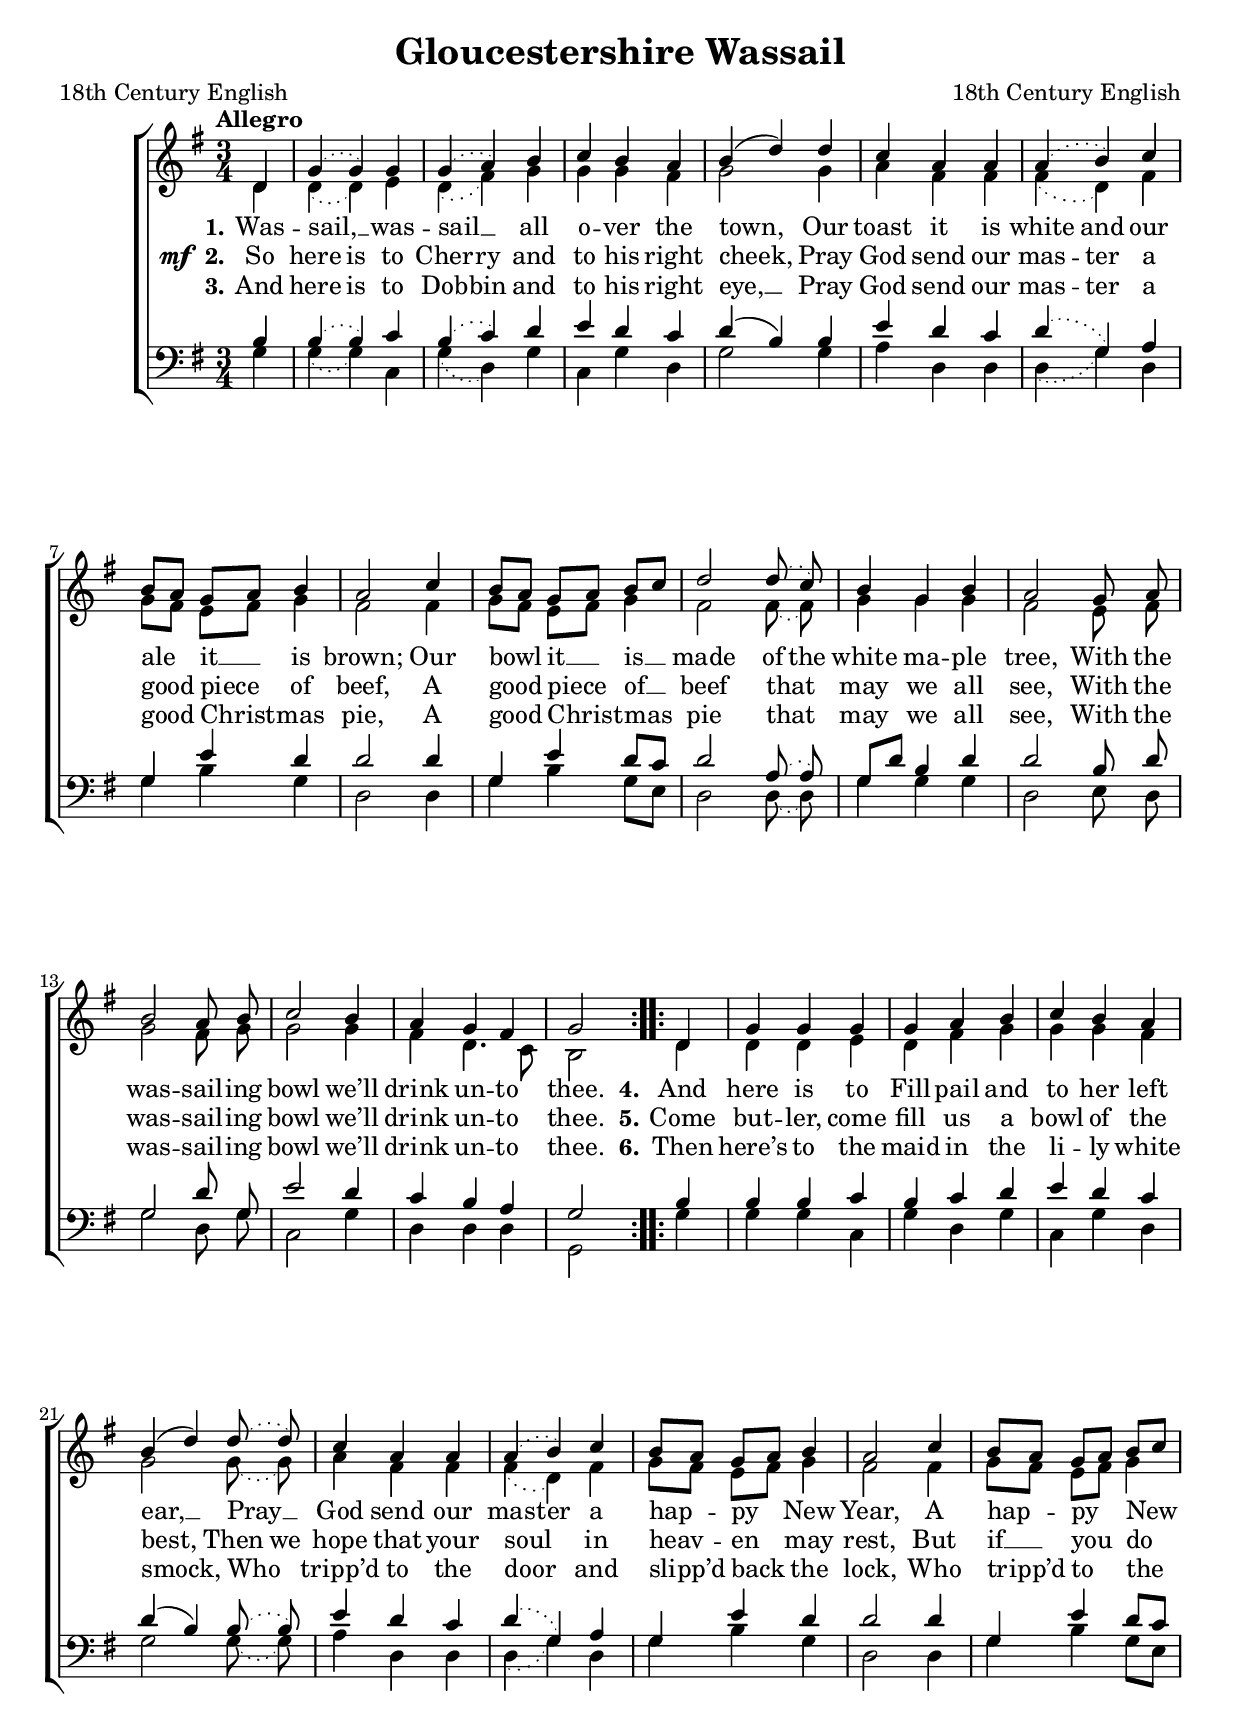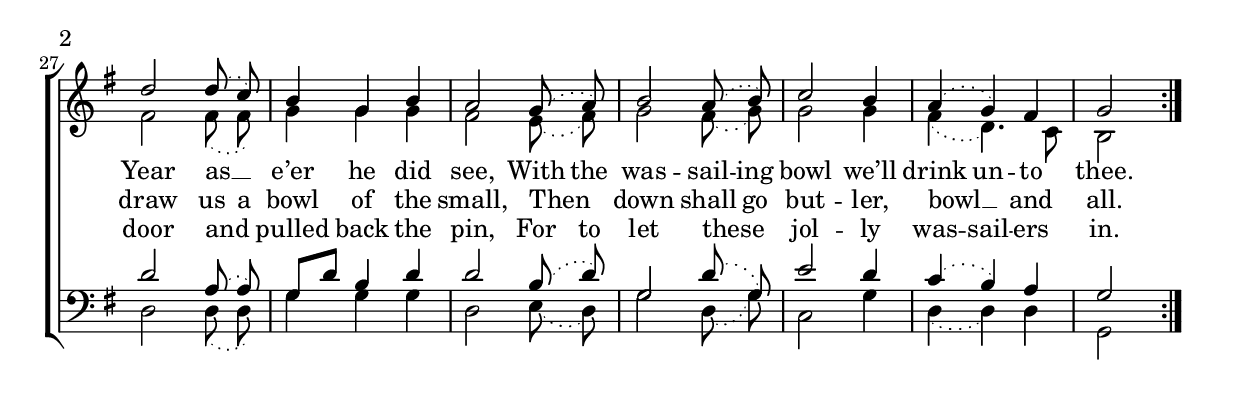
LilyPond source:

\version "2.14.2"
\include "util.ly"
\header {
  title = "Gloucestershire Wassail"
  poet = "18th Century English"
  composer = "18th Century English"
  %arranger = "Arranged by BHB"
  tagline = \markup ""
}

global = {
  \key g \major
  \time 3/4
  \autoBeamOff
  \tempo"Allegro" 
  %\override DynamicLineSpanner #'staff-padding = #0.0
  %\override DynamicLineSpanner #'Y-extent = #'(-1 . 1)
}

sopMusic = \relative c' {
  \repeat volta 2 {
    \partial 4 d4 |
    \slurDotted g4( g) g |
    g( a) b |
    c b a |
    \slurSolid b( d) d4 |
    
    c4 a a |
    \slurDotted a( b) c |
    \slurSolid b8[ a] g[ a] b4 |
    a2 c4 |
    
    b8[ a] g[ a] b[ c] |
    d2 \slurDotted d8\noBeam( c) |
    b4 g b |
    a2 g8\noBeam a |
    
    b2 a8\noBeam b |
    c2 b4 |
    a g fis |
    \partial 2 g2
  }
  
  
  \repeat volta 2 {
    \partial 4 d4 |
    \slurDotted g4 g g |
    g a b |
    c b a |
    \slurSolid b( d) \slurDotted d8( d) |
    
    c4 a a |
    \slurDotted a( b) c |
    \slurSolid b8[ a] g[ a] b4 |
    a2 c4 |
    
    b8[ a] g[ a] b[ c] |
    d2 \slurDotted d8\noBeam( c) |
    b4 g b |
    a2 g8\noBeam( a) |
    
    b2 a8\noBeam( b) |
    c2 b4 |
    a( g) fis |
    \partial 2 g2
  }
}
sopWords = \lyricmode {
  
}

altoMusic = \relative c' {
  d4 |
  \slurDotted d( d) e|
  d( fis) g|
  g g fis |
  g2 g4 |
  
  a4 fis fis |
  fis( d) fis |
  \slurSolid g8[ fis] e[ fis] g4 |
  fis2 fis4 |
  
  g8[ fis] e[ fis] g4 |
  fis2 \slurDotted fis8\noBeam( fis) |
  g4 g g |
  fis2 e8\noBeam fis |
  
  g2 fis8\noBeam g |
  g2 g4 |
  fis d4. c8 |
  b2
  
  
  
  
  d4 |
  \slurDotted d d e|
  d fis g|
  g g fis |
  g2 g8( g) |
  
  a4 fis fis |
  fis( d) fis |
  \slurSolid g8[ fis] e[ fis] g4 |
  fis2 fis4 |
  
  g8[ fis] e[ fis] g4 |
  fis2 \slurDotted fis8\noBeam( fis) |
  g4 g g |
  fis2 e8\noBeam( fis) |
  
  g2 fis8\noBeam( g) |
  g2 g4 |
  fis( d4.) c8 |
  b2
}
altoWords = \lyricmode {
  \dropLyricsIX
  \set stanza = #"1."
  \set ignoreMelismata = ##t
  Was -- sail, __ _ was -- sail __ _ all o -- ver the town, _
  Our toast it is white and our ale _ it __ _ is brown;
  Our bowl _ it __ _ is __ _ made of the white ma -- ple tree,
  With the was -- sail -- ing bowl we’ll drink un -- to thee.
  \unset ignoreMelismata
  
  
  \set stanza = #"  4."
  \set ignoreMelismata = ##t
  And here is to Fill -- pail and to her left ear, __ _
  Pray __ _ God send our mas -- ter a hap -- _ py _ New Year,
  A hap -- _ py _ New _ Year as __ _ e’er he did see,
  With the was -- sail -- ing bowl we’ll drink un -- to thee.
}
altoWordsII = {
  \dropLyricsIX
  \set stanza = \markup{\dynamic"mf " "2."}
  \lyricmode {
  %\markup\italic
    \set ignoreMelismata = ##t
    So here is to Cher -- ry and to his right cheek, _
    Pray God send our mas -- ter a good _ piece _ of beef,
    A good _ piece _ of __ _ beef that _ may we all see,
    With the was -- sail -- ing bowl we’ll drink un -- to thee.
  
    
    \set stanza = #"  5."
    \set ignoreMelismata = ##t
    Come but -- ler, come fill us a bowl of the best, _
    Then we hope that your soul _ in heav -- _ en _ may rest,
    But if __ _ you _ do _ draw us a bowl of the small,
    Then _ down shall go but -- ler, bowl __ _ and all.
  }
}
altoWordsIII = \lyricmode {
  \dropLyricsIX
  \set stanza = #"3."
  \set ignoreMelismata = ##t
  And here is to Dob -- bin and to his right eye, __ _
  Pray God send our mas -- ter a good _ Christ -- _ mas pie,
  A good _ Christ -- _ mas _ pie that _ may we all see,
  With the was -- sail -- ing bowl we’ll drink un -- to thee.
  
  
  \set stanza = #"  6."
  \set ignoreMelismata = ##t
  Then here’s to the maid in the li -- ly white smock, _
  Who _ tripp’d to the door _ and slipp’d _ back _ the lock,
  Who tripp’d _ to _ the _ door and _ pulled back the pin,
  For to let these _ jol -- ly was -- sail -- ers in.
}
altoWordsIV = \lyricmode {
}
altoWordsV = \lyricmode {
}
altoWordsVI = \lyricmode {
}
tenorMusic = \relative c' {
  b4 |
  \slurDotted b( b) c |
  b( c) d |
  e d c |
  \slurSolid d( b) b4 |
  
  \slurDotted
  e4 d c |
  d( g,) a |
  g e' d |
  d2 d4 |
  
  g, e' d8[ c] |
  d2 a8\noBeam( a) |
  g8[ d'] b4 d |
  d2 b8\noBeam d |
  
  g,2 d'8\noBeam g, |
  e'2 d4 |
  c b a |
  g2
  
  
  
  
  b4 |
  \slurDotted b b c |
  b c d |
  e d c |
  \slurSolid d( b) \slurDotted b8( b) |
  
  \slurDotted
  e4 d c |
  d( g,) a |
  g e' d |
  d2 d4 |
  
  g, e' d8[ c] |
  d2 a8\noBeam( a) |
  g8[ d'] b4 d |
  d2 b8\noBeam( d) |
  
  g,2 d'8\noBeam( g,) |
  e'2 d4 |
  c( b) a |
  g2
}
tenorWords = \lyricmode {

}

bassMusic = \relative c {
  g'4 |
  \slurDotted g4( g) c, |
  g'( d) g |
  c, g' d |
  g2 g4 |
  
  a4 d, d |
  d( g) d |
  g b g |
  d2 d4 |
  
  g4 b g8[ e] |
  d2 \slurDotted d8\noBeam( d) |
  g4 g g |
  d2 e8\noBeam d |
  
  g2 d8 g |
  c,2 g'4 |
  d d d |
  g,2
  
  
  
  
  g'4 |
  \slurDotted g4 g c, |
  g' d g |
  c, g' d |
  g2 g8( g) |
  
  a4 d, d |
  d( g) d |
  g b g |
  d2 d4 |
  
  g4 b g8[ e] |
  d2 \slurDotted d8\noBeam( d) |
  g4 g g |
  d2 e8\noBeam( d) |
  
  g2 d8( g) |
  c,2 g'4 |
  d( d) d |
  g,2
}
bassWords = \lyricmode {

}

\score {
  <<
   \new ChoirStaff <<
%    \new Lyrics = sopranos \with { \override VerticalAxisGroup #'nonstaff-relatedstaff-spacing = #'((basic-distance . 1)) }
    \new Staff = women <<
      \new Voice = "sopranos" { \voiceOne << \global \sopMusic>> }
      \new Voice = "altos" { \voiceTwo << \global \altoMusic >> }
    >>
    \new Lyrics \with { alignAboveContext = #"women" \override VerticalAxisGroup #'nonstaff-relatedstaff-spacing = #'((basic-distance . 1))} \lyricsto "sopranos" \sopWords
    \new Lyrics = "altosVI"  \with { alignBelowContext = #"women" } \lyricsto "sopranos" \altoWordsVI
    \new Lyrics = "altosV"  \with { alignBelowContext = #"women" } \lyricsto "sopranos" \altoWordsV
    \new Lyrics = "altosIV"  \with { alignBelowContext = #"women" } \lyricsto "sopranos" \altoWordsIV
    \new Lyrics = "altosIII"  \with { alignBelowContext = #"women" } \lyricsto "sopranos" \altoWordsIII
    \new Lyrics = "altosII"  \with { alignBelowContext = #"women" } \lyricsto "sopranos" \altoWordsII
    \new Lyrics = "altos"  \with { alignBelowContext = #"women" \override VerticalAxisGroup #'nonstaff-relatedstaff-spacing = #'((padding . -0.5)) } \lyricsto "sopranos" \altoWords
   \new Staff = men <<
      \clef bass
      \new Voice = "tenors" { \voiceOne << \global \tenorMusic >> }
      \new Voice = "basses" { \voiceTwo << \global \bassMusic >> }
    >>
    \new Lyrics \with { alignAboveContext = #"men" \override VerticalAxisGroup #'nonstaff-relatedstaff-spacing = #'((basic-distance . 1)) } \lyricsto "tenors" \tenorWords
    \new Lyrics \with { alignBelowContext = #"men" \override VerticalAxisGroup #'nonstaff-relatedstaff-spacing = #'((basic-distance . 1)) } \lyricsto "basses" \bassWords
  >>
%    \new PianoStaff << \new Staff { \new Voice { \pianoRH } } \new Staff { \clef "bass" \pianoLH } >>
  >>
  \layout { }
  \midi {
    \tempo 4 = 170
    \set Staff.midiInstrument = "flute"
  
    \context {
      \Voice
      \remove "Dynamic_performer"
    }
  }
}
